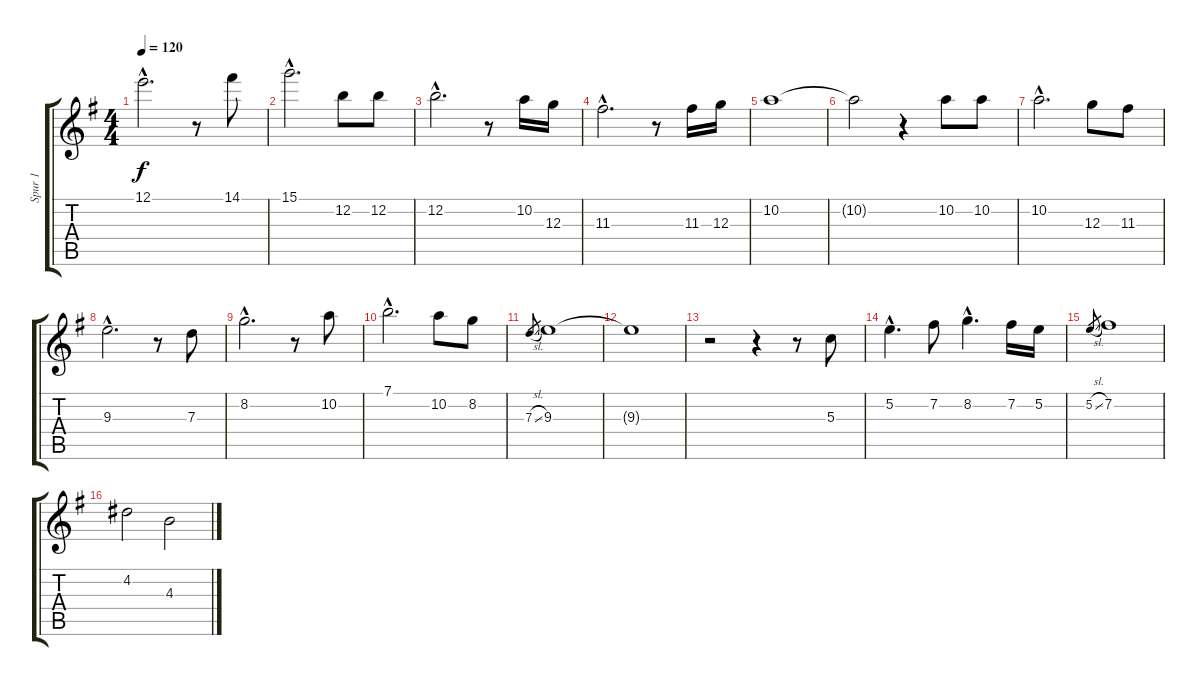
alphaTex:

\track ("Spur 1" "Spur 1") {instrument acousticguitarsteel}
\staff {score tabs}
\tuning (E4 B3 G3 D3 A2 E2) {hide}
\ts (4 4)
\tempo 120
\clef g2
\ks eminor
12.1{hac}.2{d dy f} r.8 14.1.8 |
15.1{hac}.2{d} 12.2.8 12.2.8 |
12.2{hac}.2{d} r.8 10.2.16 12.3.16 |
11.3{hac}.2{d} r.8 11.3.16 12.3.16 |
10.2.1 |
10.2{t}.2 r.4 10.2.8 10.2.8 |
10.2{hac}.2{d} 12.3.8 11.3.8 |
9.3{hac}.2{d} r.8 7.3.8 |
8.2{hac}.2{d} r.8 10.2.8 |
7.1{hac}.2{d} 10.2.8 8.2.8 |
7.3{sl}.8{gr} 9.3.1 |
9.3{t}.1 |
r.2 r.4 r.8 5.3.8 |
5.2{hac}.4{d} 7.2.8 8.2{hac}.4{d} 7.2.16 5.2.16 |
5.2{sl}.8{gr} 7.2.1 |
4.2.2 4.3.2
